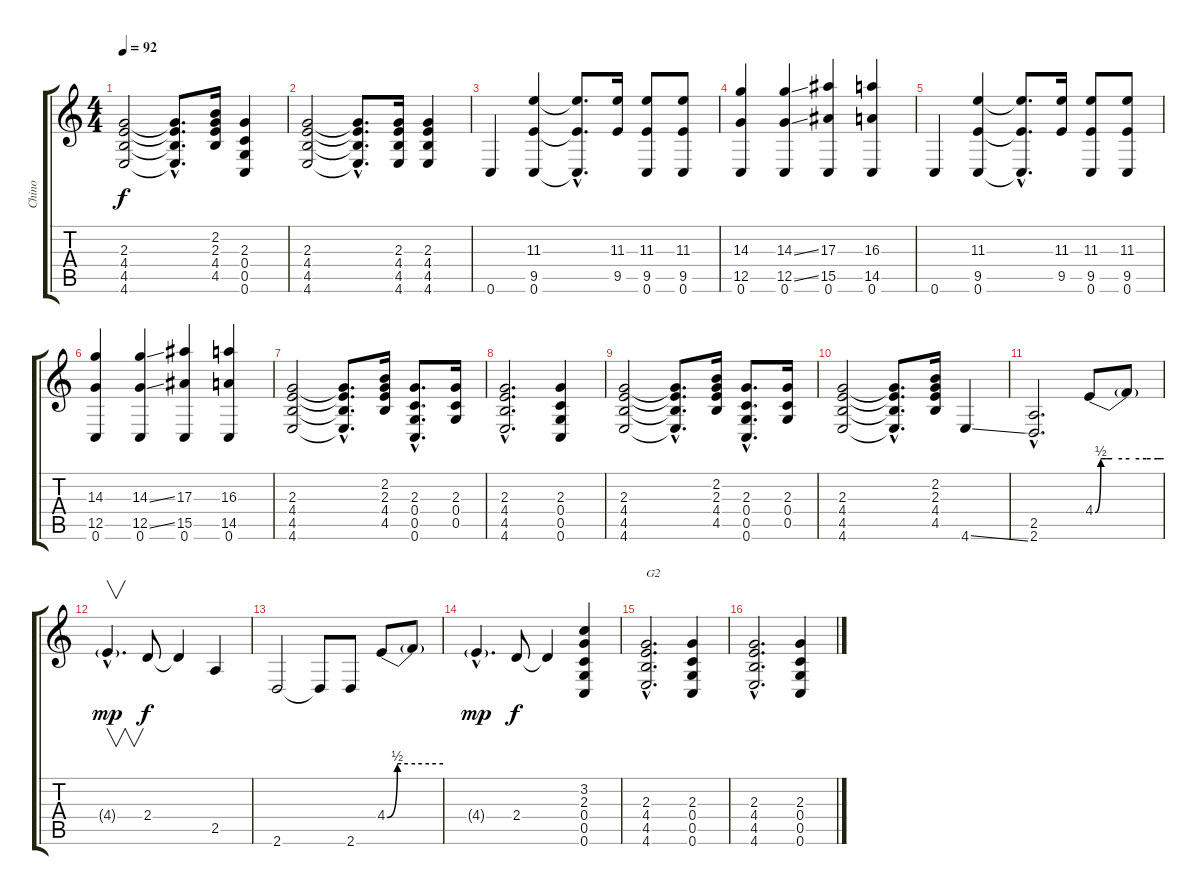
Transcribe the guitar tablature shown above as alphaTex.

\track ("Chino " "Chino ") {instrument electricguitarjazz}
\staff {score tabs}
\tuning (D4 A3 F3 C3 G2 C2) {hide}
\ts (4 4)
\tempo 92
\clef g2
\ks c
(2.3 4.4 4.5 4.6).2{dy f} (2.3{hac t} 4.4{hac t} 4.5{hac t} 4.6{hac t}).8{d} (2.2 2.3 4.4 4.5).16 (2.3 0.4 0.5 0.6).4 |
(2.3 4.4 4.5 4.6).2 (2.3{hac t} 4.4{hac t} 4.5{hac t} 4.6{hac t}).8{d} (2.3 4.4 4.5 4.6).16 (2.3 4.4 4.5 4.6).4 |
0.6.4 (11.3 9.5 0.6).4 (11.3{hac t} 9.5{hac t} 0.6{hac t}).8{d} (11.3 9.5).16 (11.3 9.5 0.6).8 (11.3 9.5 0.6).8 |
(14.3 12.5 0.6).4 (14.3{ss} 12.5{ss} 0.6).4 (17.3 15.5 0.6).4 (16.3 14.5 0.6).4 |
0.6.4 (11.3 9.5 0.6).4 (11.3{hac t} 9.5{hac t} 0.6{hac t}).8{d} (11.3 9.5).16 (11.3 9.5 0.6).8 (11.3 9.5 0.6).8 |
(14.3 12.5 0.6).4 (14.3{ss} 12.5{ss} 0.6).4 (17.3 15.5 0.6).4 (16.3 14.5 0.6).4 |
(2.3 4.4 4.5 4.6).2 (2.3{hac t} 4.4{hac t} 4.5{hac t} 4.6{hac t}).8{d} (2.2 2.3 4.4 4.5).16 (2.3{hac} 0.4{hac} 0.5{hac} 0.6{hac}).8{d} (2.3 0.4 0.5).16 |
(2.3{hac} 4.4{hac} 4.5{hac} 4.6{hac}).2{d} (2.3 0.4 0.5 0.6).4 |
(2.3 4.4 4.5 4.6).2 (2.3{hac t} 4.4{hac t} 4.5{hac t} 4.6{hac t}).8{d} (2.2 2.3 4.4 4.5).16 (2.3{hac} 0.4{hac} 0.5{hac} 0.6{hac}).8{d} (2.3 0.4 0.5).16 |
(2.3 4.4 4.5 4.6).2 (2.3{hac t} 4.4{hac t} 4.5{hac t} 4.6{hac t}).8{d} (2.2 2.3 4.4 4.5).16 4.6{ss}.4 |
(2.5{hac} 2.6{hac}).2{d} 4.4{be (custom 0 0 5 2 10 2 15 2 30 2 45 2 55 2 58 2 60 2)}.8 4.4{t}.8 |
4.4{g hac}.4{v d dy mp} 2.4.8{dy f} 2.4{t}.4 2.5.4 |
2.6.2 2.6{t}.8 2.6.8 4.4{be (custom 0 0 11 2 15 2 30 2 45 2 60 2)}.8 4.4{t}.8 |
4.4{g hac}.4{d dy mp} 2.4.8{dy f} 2.4{t}.4 (3.2 2.3 0.4 0.5 0.6).4 |
(2.3{hac} 4.4{hac} 4.5{hac} 4.6{hac}).2{d txt "G2" instrument distortionguitar} (2.3 0.4 0.5 0.6).4 |
(2.3{hac} 4.4{hac} 4.5{hac} 4.6{hac}).2{d} (2.3 0.4 0.5 0.6).4
